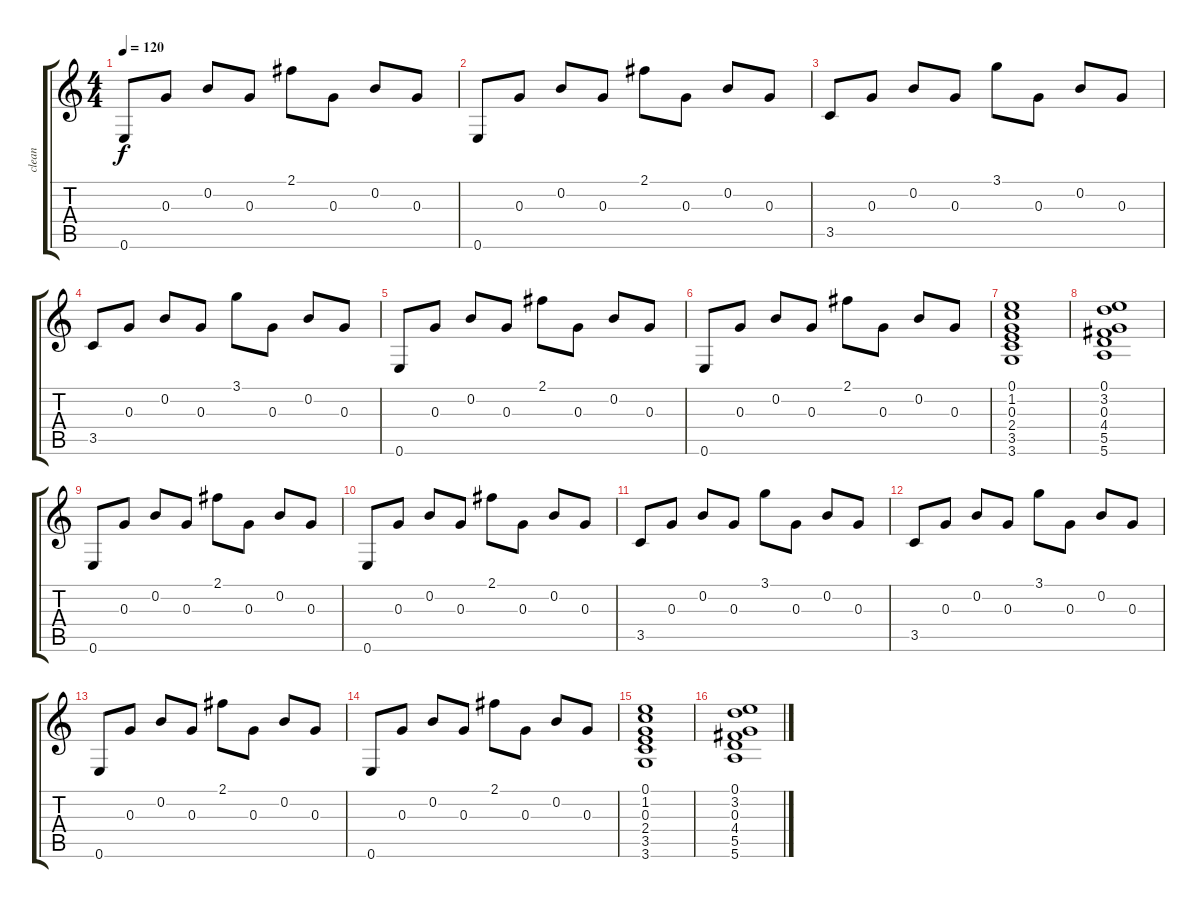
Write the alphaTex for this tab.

\track ("clean" "clean") {instrument acousticguitarsteel}
\staff {score tabs}
\tuning (E4 B3 G3 D3 A2 E2) {hide}
\ts (4 4)
\tempo 120
\clef g2
\ks c
0.6.8{dy f} 0.3.8 0.2.8 0.3.8 2.1.8 0.3.8 0.2.8 0.3.8 |
0.6.8 0.3.8 0.2.8 0.3.8 2.1.8 0.3.8 0.2.8 0.3.8 |
3.5.8 0.3.8 0.2.8 0.3.8 3.1.8 0.3.8 0.2.8 0.3.8 |
3.5.8 0.3.8 0.2.8 0.3.8 3.1.8 0.3.8 0.2.8 0.3.8 |
0.6.8 0.3.8 0.2.8 0.3.8 2.1.8 0.3.8 0.2.8 0.3.8 |
0.6.8 0.3.8 0.2.8 0.3.8 2.1.8 0.3.8 0.2.8 0.3.8 |
(0.1 1.2 0.3 2.4 3.5 3.6).1 |
(0.1 3.2 0.3 4.4 5.5 5.6).1 |
0.6.8 0.3.8 0.2.8 0.3.8 2.1.8 0.3.8 0.2.8 0.3.8 |
0.6.8 0.3.8 0.2.8 0.3.8 2.1.8 0.3.8 0.2.8 0.3.8 |
3.5.8 0.3.8 0.2.8 0.3.8 3.1.8 0.3.8 0.2.8 0.3.8 |
3.5.8 0.3.8 0.2.8 0.3.8 3.1.8 0.3.8 0.2.8 0.3.8 |
0.6.8 0.3.8 0.2.8 0.3.8 2.1.8 0.3.8 0.2.8 0.3.8 |
0.6.8 0.3.8 0.2.8 0.3.8 2.1.8 0.3.8 0.2.8 0.3.8 |
(0.1 1.2 0.3 2.4 3.5 3.6).1 |
(0.1 3.2 0.3 4.4 5.5 5.6).1
